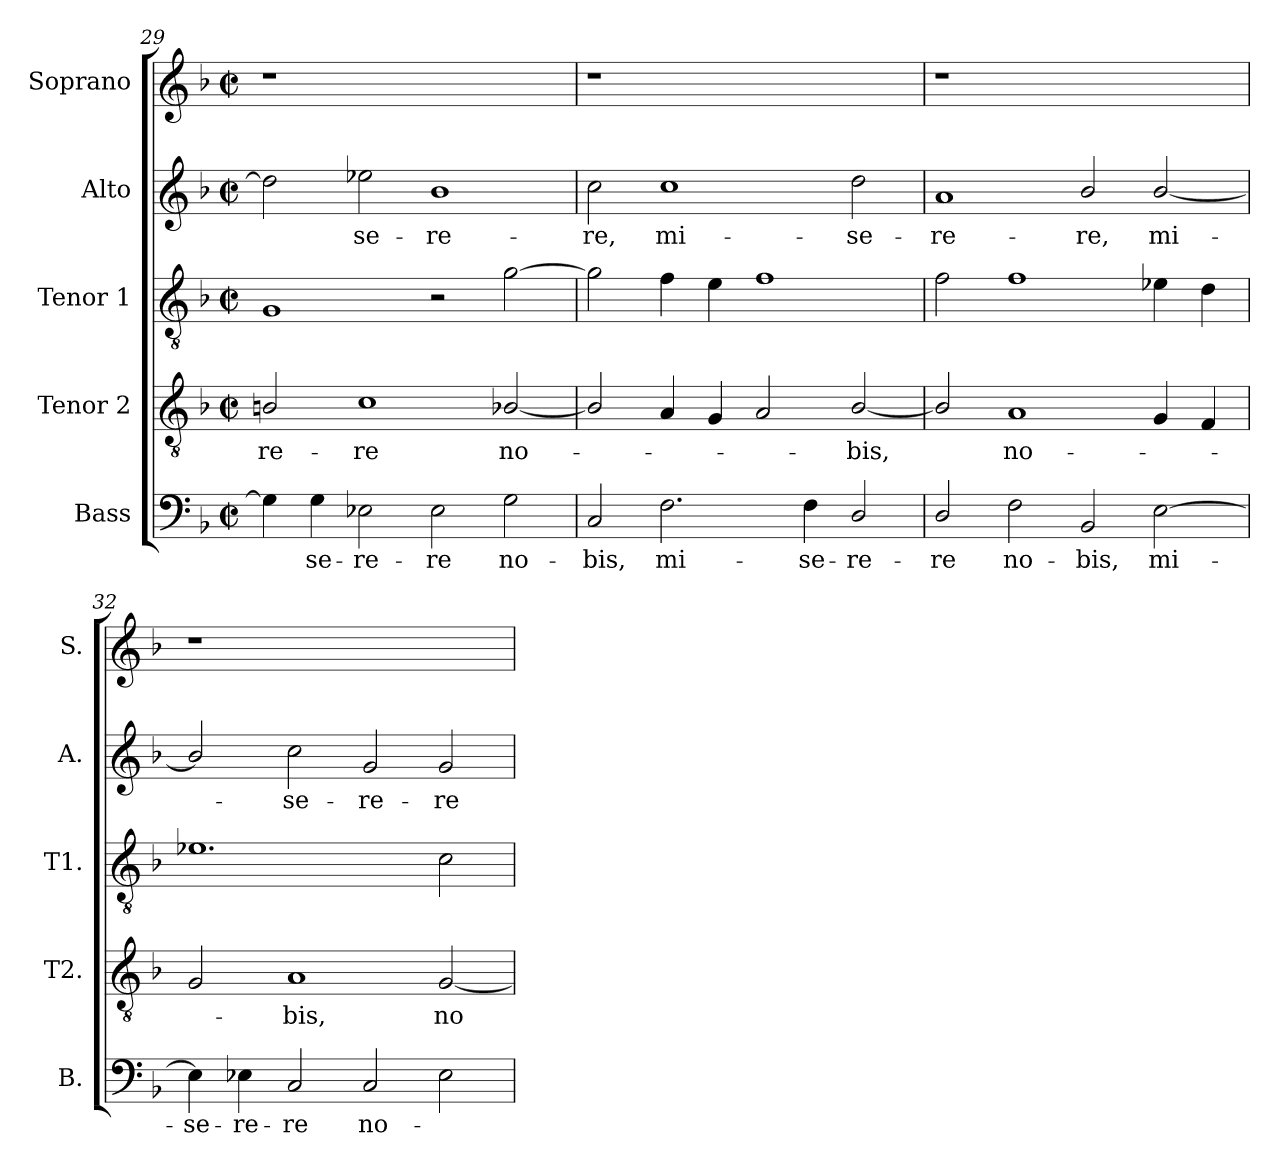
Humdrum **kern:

**kern	**text	**kern	**text	**kern	**kern	**text	**kern
*part5	*part5	*part4	*part4	*part3	*part2	*part2	*part1
*staff5	*staff5	*staff4	*staff4	*staff3	*staff2	*staff2	*staff1
*I"Bass	*	*I"Tenor 2	*	*I"Tenor 1	*I"Alto	*	*I"Soprano
*I'B.	*	*I'T2.	*	*I'T1.	*I'A.	*	*I'S.
*clefF4	*	*clefGv2	*	*clefGv2	*clefG2	*	*clefG2
*	*	*ITrd7c12	*	*ITrd7c12	*	*	*
*k[b-]	*	*k[b-]	*	*k[b-]	*k[b-]	*	*k[b-]
*F:	*	*F:	*	*F:	*F:	*	*F:
*M2/2	*	*M2/2	*	*M2/2	*M2/2	*	*M2/2
*met(c|)	*	*met(c|)	*	*met(c|)	*met(c|)	*	*met(c|)
=29	=29	=29	=29	=29	=29	=29	=29
!	!	!	!LO:LY:b:color=#000000	!	!	!	!LO:N:vis=1
4Gi\]	.	2BBni/	-re-	1GGi	2ddi\]	.	1r
!	!LO:LY:b:color=#000000	!	!	!	!	!	!
4Gi\	-se-	.	.	.	.	.	.
!	!LO:LY:b:color=#000000	!	!	!	!	!	!
!	!	!	!LO:LY:b:color=#000000	!	!	!	!
!	!	!	!	!	!	!LO:LY:b:color=#000000	!
2E-Xi\	-re-	1Ci	-re	.	2ee-Xi\	-se-	.
!	!LO:LY:b:color=#000000	!	!	!	!	!	!
!	!	!	!	!	!	!LO:LY:b:color=#000000	!
2E-i\	-re	.	.	2r	1b-i	-re-	1ryy
!	!LO:LY:b:color=#000000	!	!	!	!	!	!
!	!	!	!LO:LY:b:color=#000000	!	!	!	!
2Gi\	no-	[<2BB-i/	no-	[>2Gi\	.	.	.
!!LO:PB:g=z
=30	=30	=30	=30	=30	=30	=30	=30
!	!LO:LY:b:color=#000000	!	!	!	!	!	!
!	!	!	!	!	!	!LO:LY:b:color=#000000	!LO:N:vis=1
2Ci/	-bis,	2BB-i/]	.	2Gi\]	2cci\	-re,	1r
!	!LO:LY:b:color=#000000	!	!	!	!	!	!
!	!	!	!	!	!	!LO:LY:b:color=#000000	!
2.Fi\	mi-	4AAi/	.	4Fi\	1cci	mi-	.
.	.	4GGi/	.	4Ei\	.	.	.
.	.	2AAi/	.	1Fi	.	.	1ryy
!	!LO:LY:b:color=#000000	!	!	!	!	!	!
4Fi\	-se-	.	.	.	.	.	.
!	!LO:LY:b:color=#000000	!	!	!	!	!	!
!	!	!	!LO:LY:b:color=#000000	!	!	!	!
!	!	!	!	!	!	!LO:LY:b:color=#000000	!
2Di/	-re-	[<2BB-i/	-bis,	.	2ddi\	-se-	.
=31	=31	=31	=31	=31	=31	=31	=31
!	!LO:LY:b:color=#000000	!	!	!	!	!	!
!	!	!	!	!	!	!LO:LY:b:color=#000000	!LO:N:vis=1
2Di/	-re	2BB-i/]	.	2Fi\	1ai	-re-	1r
!	!LO:LY:b:color=#000000	!	!	!	!	!	!
!	!	!	!LO:LY:b:color=#000000	!	!	!	!
2Fi\	no-	1AAi	no-	1Fi	.	.	.
!	!LO:LY:b:color=#000000	!	!	!	!	!	!
!	!	!	!	!	!	!LO:LY:b:color=#000000	!
2BB-i/	-bis,	.	.	.	2b-i/	-re,	1ryy
!	!LO:LY:b:color=#000000	!	!	!	!	!	!
!	!	!	!	!	!	!LO:LY:b:color=#000000	!
[>2Ei\	mi-	4GGi/	.	4E-Xi\	[<2b-i/	mi-	.
.	.	4FFi/	.	4Di\	.	.	.
=32	=32	=32	=32	=32	=32	=32	=32
!	!LO:LY:b:color=#000000	!	!	!	!	!	!LO:N:vis=1
4Ei\]	-se-	2GGi/	.	1.E-Xi	2b-i/]	.	1r
!	!LO:LY:b:color=#000000	!	!	!	!	!	!
4E-Xi\	-re-	.	.	.	.	.	.
!	!LO:LY:b:color=#000000	!	!	!	!	!	!
!	!	!	!LO:LY:b:color=#000000	!	!	!	!
!	!	!	!	!	!	!LO:LY:b:color=#000000	!
2Ci/	-re	1AAi	-bis,	.	2cci\	-se-	.
!	!LO:LY:b:color=#000000	!	!	!	!	!	!
!	!	!	!	!	!	!LO:LY:b:color=#000000	!
2Ci/	no-	.	.	.	2gi/	-re-	1ryy
!	!	!	!LO:LY:b:color=#000000	!	!	!	!
!	!	!	!	!	!	!LO:LY:b:color=#000000	!
2E-i\	.	[<2GGi/	no-	2Ci\	2gi/	-re	.
=	=	=	=	=	=	=	=
*-	*-	*-	*-	*-	*-	*-	*-
